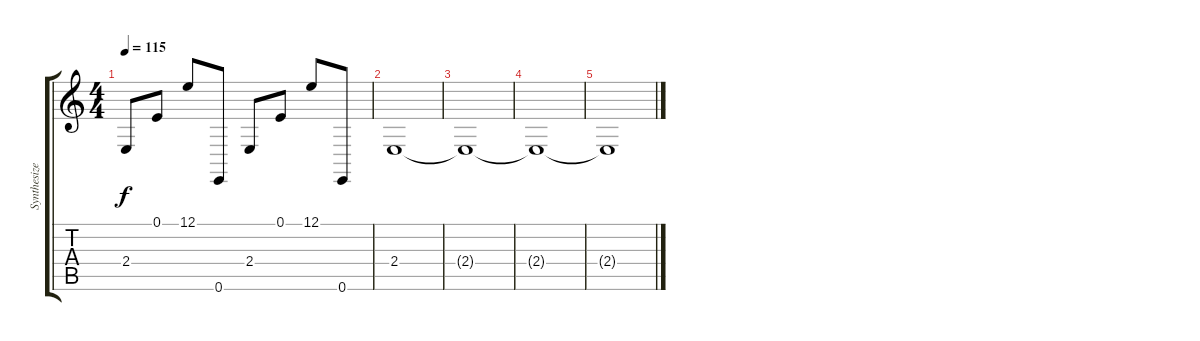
\track ("Synthesizer 2" "Synthesize") {instrument lead2sawtooth}
\staff {score tabs}
\tuning (E4 B3 G3 D3 A2 E2) {hide}
\ts (4 4)
\tempo 115
\clef g2
\ks c
2.4.8{dy f} 0.1.8 12.1.8 0.6.8 2.4.8 0.1.8 12.1.8 0.6.8 |
2.4.1 |
2.4{t}.1 |
2.4{t}.1 |
2.4{t}.1
